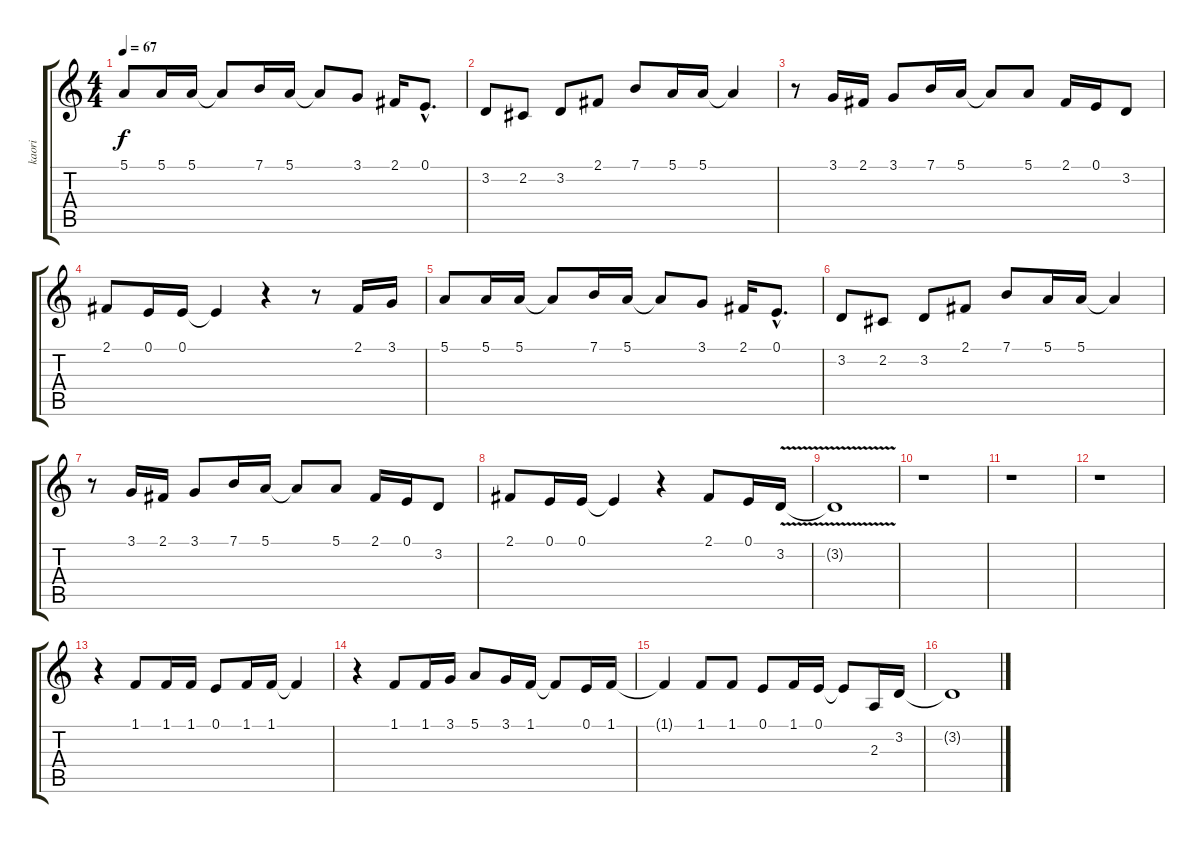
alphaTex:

\track ("kaori" "kaori") {instrument fx5brightness}
\staff {score tabs}
\tuning (E4 B3 G3 D3 A2 E2) {hide}
\ts (4 4)
\tempo 67
\clef g2
\ks c
5.1.8{dy f} 5.1.16 5.1.16 5.1{t}.8 7.1.16 5.1.16 5.1{t}.8 3.1.8 2.1.16 0.1{hac}.8{d} |
3.2.8 2.2.8 3.2.8 2.1.8 7.1.8 5.1.16 5.1.16 5.1{t}.4 |
r.8 3.1.16 2.1.16 3.1.8 7.1.16 5.1.16 5.1{t}.8 5.1.8 2.1.16 0.1.16 3.2.8 |
2.1.8 0.1.16 0.1.16 0.1{t}.4 r.4 r.8 2.1.16 3.1.16 |
5.1.8 5.1.16 5.1.16 5.1{t}.8 7.1.16 5.1.16 5.1{t}.8 3.1.8 2.1.16 0.1{hac}.8{d} |
3.2.8 2.2.8 3.2.8 2.1.8 7.1.8 5.1.16 5.1.16 5.1{t}.4 |
r.8 3.1.16 2.1.16 3.1.8 7.1.16 5.1.16 5.1{t}.8 5.1.8 2.1.16 0.1.16 3.2.8 |
2.1.8 0.1.16 0.1.16 0.1{t}.4 r.4 2.1.8 0.1.16 3.2{v}.16 |
3.2{t}.1 |
r.1 |
r.1 |
r.1 |
r.4 1.1.8 1.1.16 1.1.16 0.1.8 1.1.16 1.1.16 1.1{t}.4 |
r.4 1.1.8 1.1.16 3.1.16 5.1.8 3.1.16 1.1.16 1.1{t}.8 0.1.16 1.1.16 |
1.1{t}.4 1.1.8 1.1.8 0.1.8 1.1.16 0.1.16 0.1{t}.8 2.3.16 3.2.16 |
3.2{t}.1
